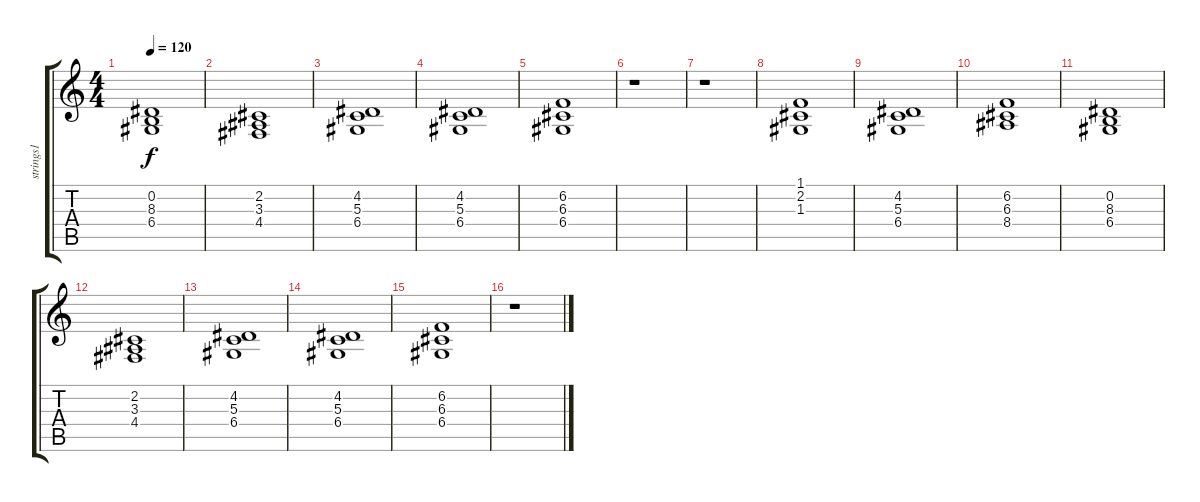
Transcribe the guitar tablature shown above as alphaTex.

\track ("strings1" "strings1") {instrument synthstrings1}
\staff {score tabs}
\tuning (E4 B3 G3 D3 A2 E2) {hide}
\ts (4 4)
\tempo 120
\clef g2
\ks c
(0.2 8.3 6.4).1{dy f} |
(2.2 3.3 4.4).1 |
(4.2 5.3 6.4).1 |
(4.2 5.3 6.4).1 |
(6.2 6.3 6.4).1 |
r.1 |
r.1 |
(1.1 2.2 1.3).1 |
(4.2 5.3 6.4).1 |
(6.2 6.3 8.4).1 |
(0.2 8.3 6.4).1 |
(2.2 3.3 4.4).1 |
(4.2 5.3 6.4).1 |
(4.2 5.3 6.4).1 |
(6.2 6.3 6.4).1 |
r.1
